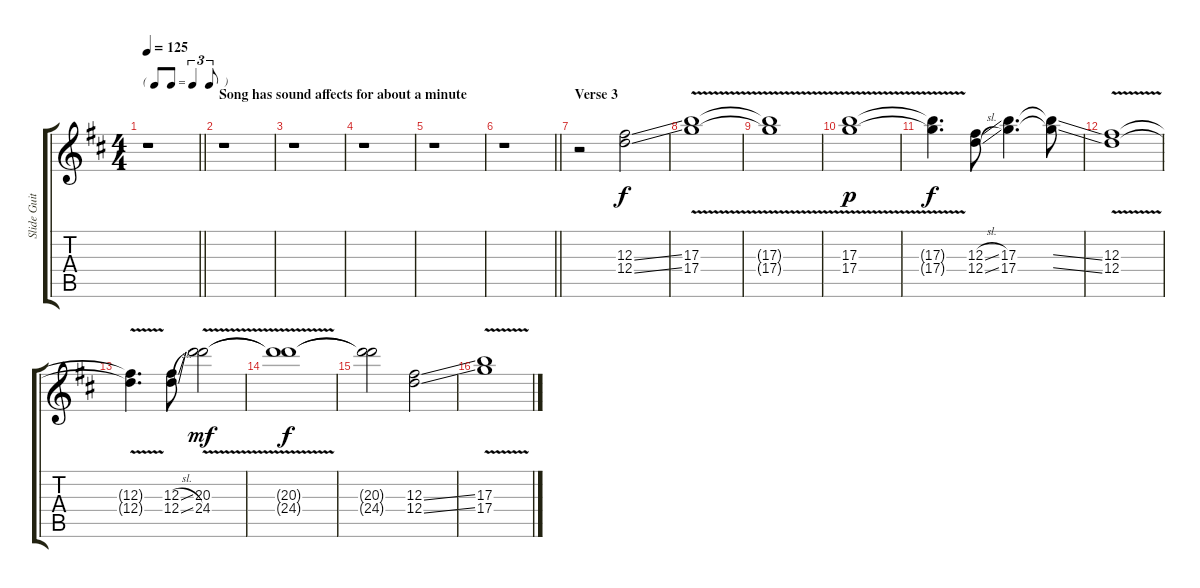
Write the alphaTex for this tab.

\track ("Slide Guitar" "Slide Guit") {instrument overdrivenguitar}
\staff {score tabs}
\tuning (D4 A3 Gb3 D3 A2 D2) {hide}
\ts (4 4)
\tf triplet8th
\tempo 125
\clef g2
\barLineRight lightlight
\ks d
r.1{dy f} |
\section ("" "Song has sound affects for about a minute")
r.1 |
r.1 |
r.1 |
r.1 |
\barLineRight lightlight
r.1 |
\section ("" "Verse 3")
r.2 (12.3{ss} 12.4{ss}).2 |
(17.3{v} 17.4{v}).1 |
(17.3{v t} 17.4{v t}).1 |
(17.3{v} 17.4{v}).1{dy p} |
(17.3{v t} 17.4{v t}).4{d dy f} (12.3{sl} 12.4{sl}).8 (17.3 17.4).4{d} (17.3{ss t} 17.4{ss t}).8 |
(12.3{v} 12.4{v}).1 |
(12.3{v t} 12.4{v t}).4{d} (12.3{sl} 12.4{sl}).8 (20.3{v} 24.4{v}).2{dy mf} |
(20.3{t} 24.4{t}).1{dy f} |
(20.3{t} 24.4{t}).2 (12.3{ss} 12.4{ss}).2 |
(17.3{v} 17.4{v}).1
